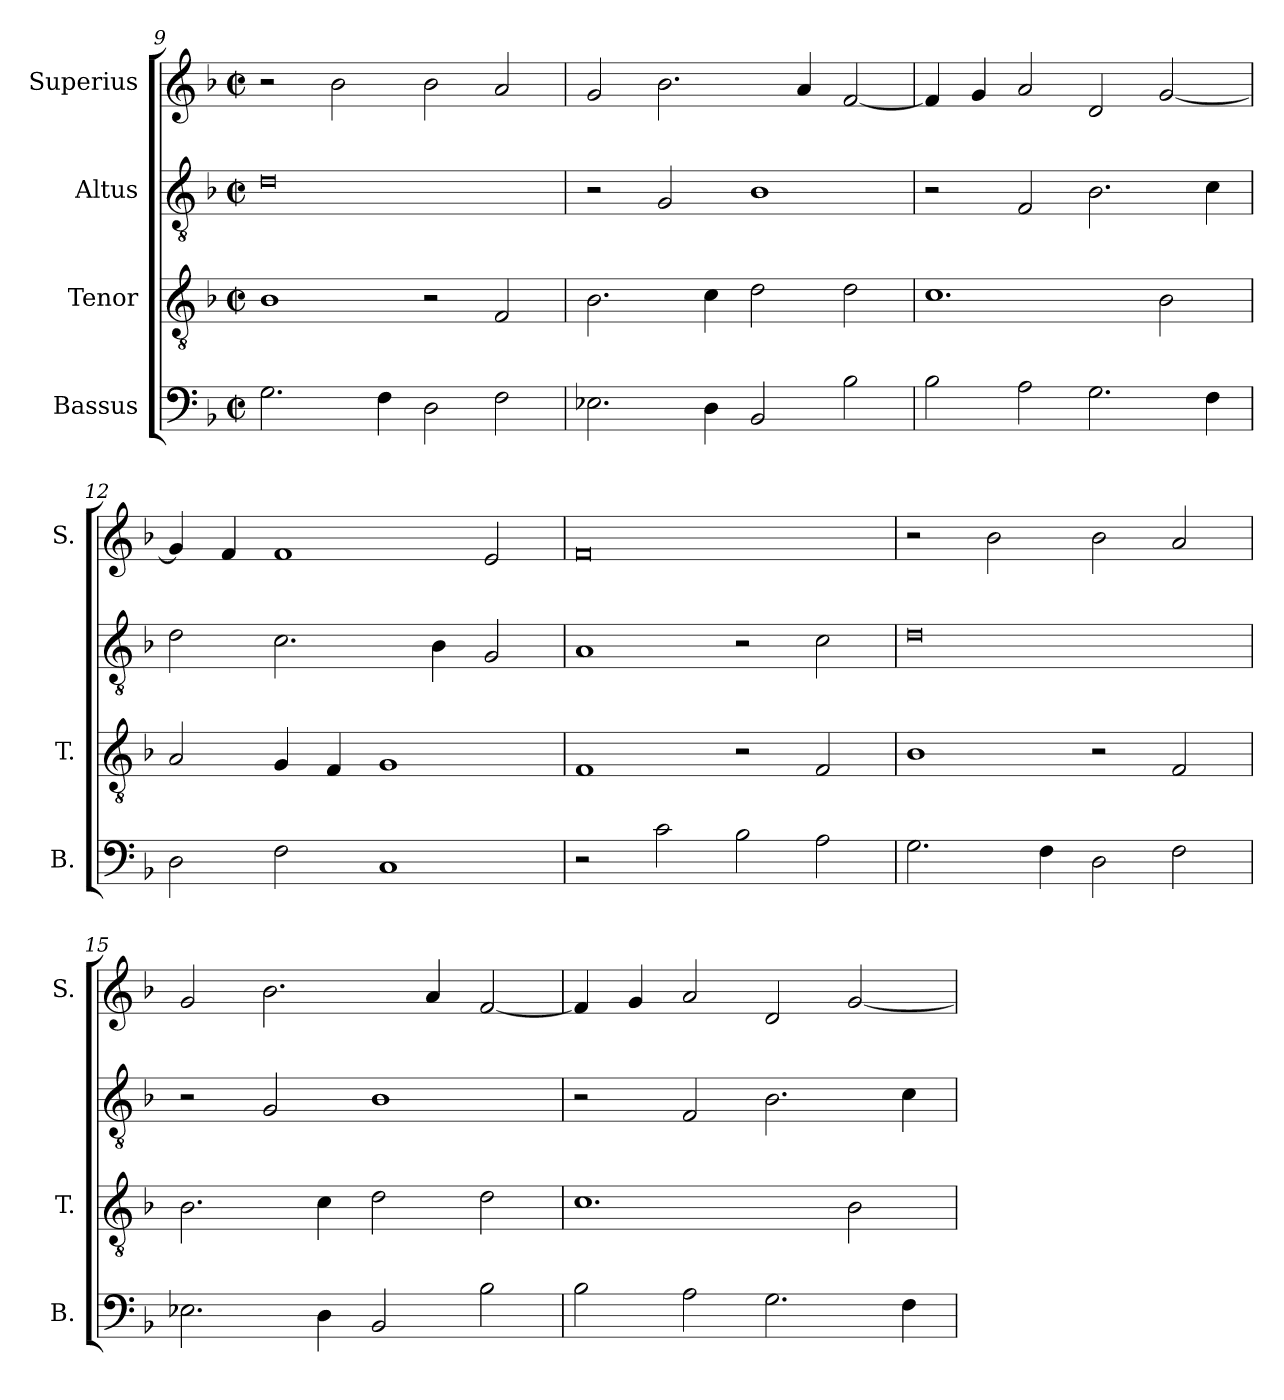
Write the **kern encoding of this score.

**kern	**kern	**kern	**kern
*part4	*part3	*part2	*part1
*staff4	*staff3	*staff2	*staff1
*I"Bassus	*I"Tenor	*I"Altus	*I"Superius
*I'B.	*I'T.	*	*I'S.
*clefF4	*clefGv2	*clefGv2	*clefG2
*	*ITrd7c12	*ITrd7c12	*
*k[b-]	*k[b-]	*k[b-]	*k[b-]
*F:	*F:	*F:	*F:
*M2/2	*M2/2	*M2/2	*M2/2
*met(c|)	*met(c|)	*met(c|)	*met(c|)
=9	=9	=9	=9
2.Gi\	1BB-i	0Di	2r
.	.	.	2b-i\
4Fi\	.	.	.
2Di\	2r	.	2b-i\
2Fi\	2FFi/	.	2ai/
!!LO:PB:g=z
=10	=10	=10	=10
2.E-Xi\	2.BB-i\	2r	2gi/
.	.	2GGi/	2.b-i\
4Di\	4Ci\	.	.
2BB-i/	2Di\	1BB-i	.
.	.	.	4ai/
2B-i\	2Di\	.	[<2fi/
=11	=11	=11	=11
2B-i\	1.Ci	2r	4fi/]
.	.	.	4gi/
2Ai\	.	2FFi/	2ai/
2.Gi\	.	2.BB-i\	2di/
.	2BB-i\	.	[<2gi/
4Fi\	.	4Ci\	.
=12	=12	=12	=12
2Di\	2AAi/	2Di\	4gi/]
.	.	.	4fi/
2Fi\	4GGi/	2.Ci\	1fi
.	4FFi/	.	.
1Ci	1GGi	.	.
.	.	4BB-i\	.
.	.	2GGi/	2ei/
=13	=13	=13	=13
2r	1FFi	1AAi	0fi
2ci\	.	.	.
2B-i\	2r	2r	.
2Ai\	2FFi/	2Ci\	.
=14	=14	=14	=14
2.Gi\	1BB-i	0Di	2r
.	.	.	2b-i\
4Fi\	.	.	.
2Di\	2r	.	2b-i\
2Fi\	2FFi/	.	2ai/
!!LO:LB:g=z
=15	=15	=15	=15
2.E-Xi\	2.BB-i\	2r	2gi/
.	.	2GGi/	2.b-i\
4Di\	4Ci\	.	.
2BB-i/	2Di\	1BB-i	.
.	.	.	4ai/
2B-i\	2Di\	.	[<2fi/
=16	=16	=16	=16
2B-i\	1.Ci	2r	4fi/]
.	.	.	4gi/
2Ai\	.	2FFi/	2ai/
2.Gi\	.	2.BB-i\	2di/
.	2BB-i\	.	[<2gi/
4Fi\	.	4Ci\	.
=	=	=	=
*-	*-	*-	*-
